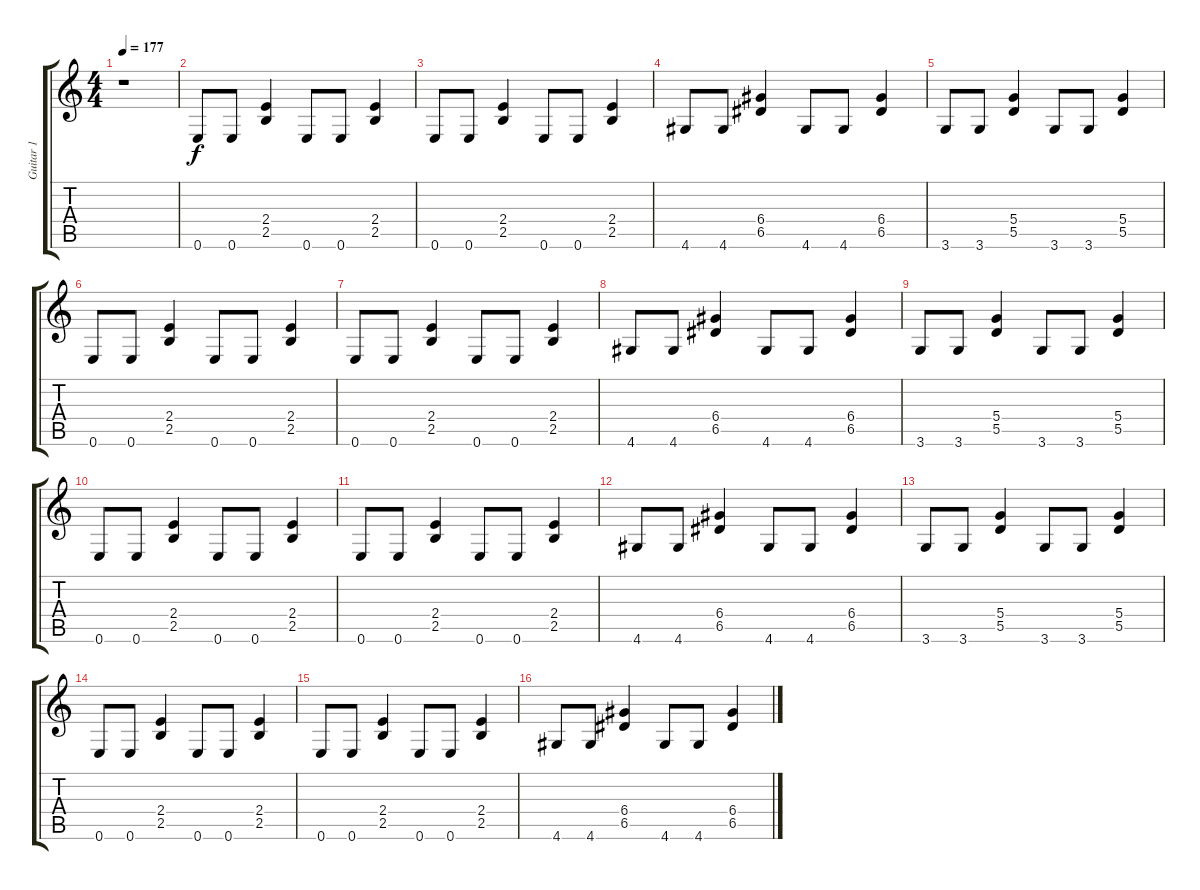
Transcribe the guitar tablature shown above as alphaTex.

\track ("Guitar 1" "Guitar 1") {instrument distortionguitar}
\staff {score tabs}
\tuning (E4 B3 G3 D3 A2 E2) {hide}
\ts (4 4)
\tempo 177
\clef g2
\ks c
r.1{dy f instrument distortionguitar} |
0.6.8 0.6.8 (2.4 2.5).4 0.6.8 0.6.8 (2.4 2.5).4 |
0.6.8 0.6.8 (2.4 2.5).4 0.6.8 0.6.8 (2.4 2.5).4 |
4.6.8 4.6.8 (6.4 6.5).4 4.6.8 4.6.8 (6.4 6.5).4 |
3.6.8 3.6.8 (5.4 5.5).4 3.6.8 3.6.8 (5.4 5.5).4 |
0.6.8 0.6.8 (2.4 2.5).4 0.6.8 0.6.8 (2.4 2.5).4 |
0.6.8 0.6.8 (2.4 2.5).4 0.6.8 0.6.8 (2.4 2.5).4 |
4.6.8 4.6.8 (6.4 6.5).4 4.6.8 4.6.8 (6.4 6.5).4 |
3.6.8 3.6.8 (5.4 5.5).4 3.6.8 3.6.8 (5.4 5.5).4 |
0.6.8 0.6.8 (2.4 2.5).4 0.6.8 0.6.8 (2.4 2.5).4 |
0.6.8 0.6.8 (2.4 2.5).4 0.6.8 0.6.8 (2.4 2.5).4 |
4.6.8 4.6.8 (6.4 6.5).4 4.6.8 4.6.8 (6.4 6.5).4 |
3.6.8 3.6.8 (5.4 5.5).4 3.6.8 3.6.8 (5.4 5.5).4 |
0.6.8 0.6.8 (2.4 2.5).4 0.6.8 0.6.8 (2.4 2.5).4 |
0.6.8 0.6.8 (2.4 2.5).4 0.6.8 0.6.8 (2.4 2.5).4 |
4.6.8 4.6.8 (6.4 6.5).4 4.6.8 4.6.8 (6.4 6.5).4
